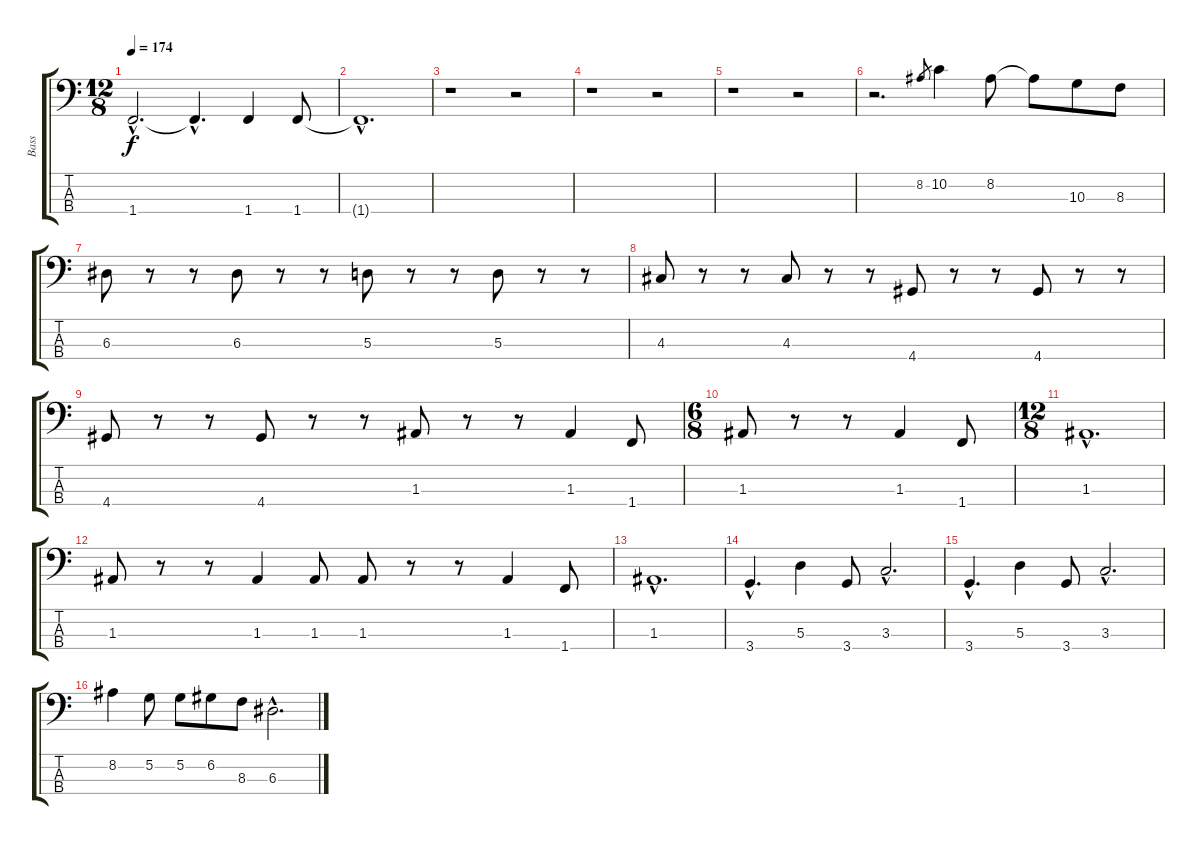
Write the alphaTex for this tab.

\track ("Bass" "Bass") {instrument electricbassfinger}
\staff {score tabs}
\tuning (G2 D2 A1 E1) {hide}
\ts (12 8)
\tempo 174
\clef f4
\ks c
1.4{hac t}.2{d dy f} 1.4{hac t}.4{d} 1.4.4 1.4.8 |
1.4{hac t}.1{d} |
r.1 r.2 |
r.1 r.2 |
r.1 r.2 |
r.2{d} 8.2.8{gr} 10.2.4 8.2.8 8.2{t}.8 10.3.8 8.3.8 |
6.3.8 r.8 r.8 6.3.8 r.8 r.8 5.3.8 r.8 r.8 5.3.8 r.8 r.8 |
4.3.8 r.8 r.8 4.3.8 r.8 r.8 4.4.8 r.8 r.8 4.4.8 r.8 r.8 |
4.4.8 r.8 r.8 4.4.8 r.8 r.8 1.3.8 r.8 r.8 1.3.4 1.4.8 |
\ts (6 8)
1.3.8 r.8 r.8 1.3.4 1.4.8 |
\ts (12 8)
1.3{hac}.1{d} |
1.3.8 r.8 r.8 1.3.4 1.3.8 1.3.8 r.8 r.8 1.3.4 1.4.8 |
1.3{hac}.1{d} |
3.4{hac}.4{d} 5.3.4 3.4.8 3.3{hac}.2{d} |
3.4{hac}.4{d} 5.3.4 3.4.8 3.3{hac}.2{d} |
8.2.4 5.2.8 5.2.8 6.2.8 8.3.8 6.3{hac}.2{d}
